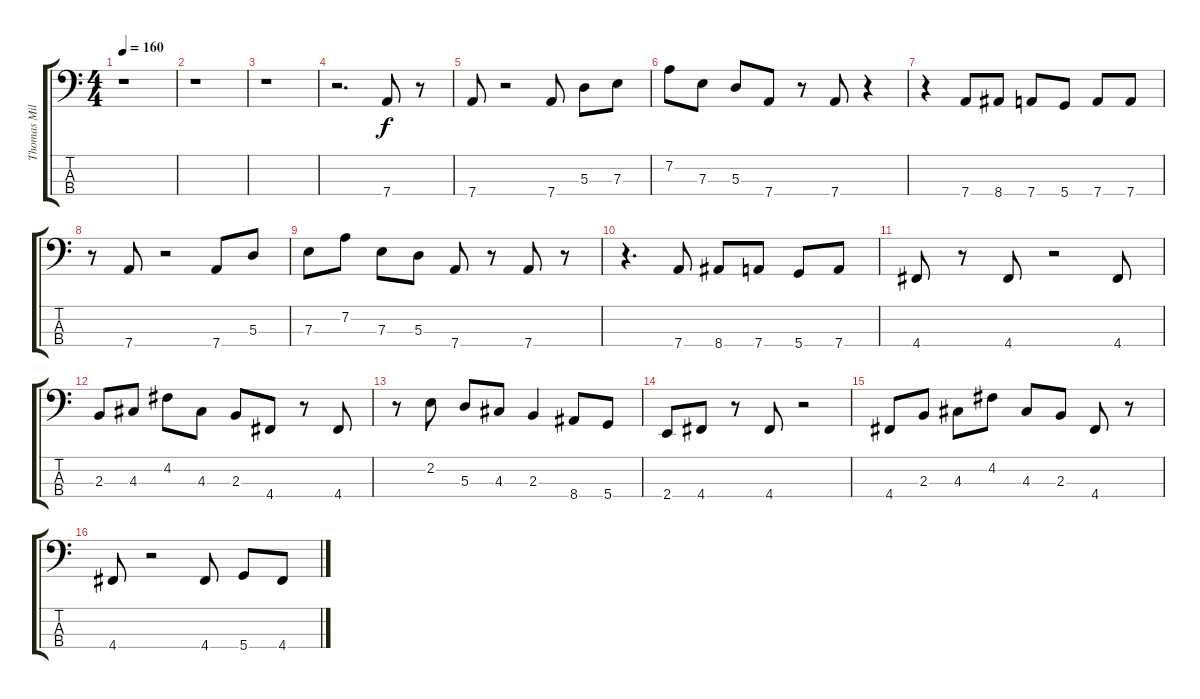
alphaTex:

\track ("Thomas Miller (Bass)" "Thomas Mil") {instrument electricbassfinger}
\staff {score tabs}
\tuning (G2 D2 A1 D1) {hide}
\ts (4 4)
\tempo 160
\clef f4
\ks c
r.1{dy f} |
r.1 |
r.1 |
r.2{d} 7.4.8 r.8 |
7.4.8 r.2 7.4.8 5.3.8 7.3.8 |
7.2.8 7.3.8 5.3.8 7.4.8 r.8 7.4.8 r.4 |
r.4 7.4.8 8.4.8 7.4.8 5.4.8 7.4.8 7.4.8 |
r.8 7.4.8 r.2 7.4.8 5.3.8 |
7.3.8 7.2.8 7.3.8 5.3.8 7.4.8 r.8 7.4.8 r.8 |
r.4{d} 7.4.8 8.4.8 7.4.8 5.4.8 7.4.8 |
4.4.8 r.8 4.4.8 r.2 4.4.8 |
2.3.8 4.3.8 4.2.8 4.3.8 2.3.8 4.4.8 r.8 4.4.8 |
r.8 2.2.8 5.3.8 4.3.8 2.3.4 8.4.8 5.4.8 |
2.4.8 4.4.8 r.8 4.4.8 r.2 |
4.4.8 2.3.8 4.3.8 4.2.8 4.3.8 2.3.8 4.4.8 r.8 |
4.4.8 r.2 4.4.8 5.4.8 4.4.8
